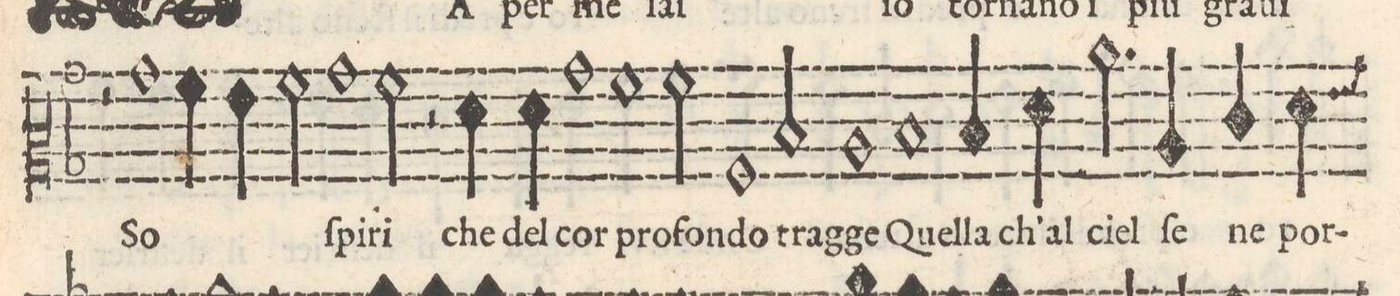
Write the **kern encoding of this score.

**kern	**text
*I"ALTO	*
*clefC2	*
*k[b-]	*
*met(C)	*
*M2/1	*
2r	.
1b-\	So-
4a\	.
4g\	.
=8-	=8-
2a\	.
1b-\	ſpi-
2a\	-ri
=9-	=9-
2r	.
4f\	che
4f\	del
1b-	cor
=10-	=10-
1a	pro-
2a\	-fon-
1A/	-do
=11-	=11-
2d/	trag-
1c	-ge
=12-	=12-
1d	Quel-
4d/	-la
4f\	ch'al
2.cc\	ciel
=13-	=13-
4c/	ſe
4e/	ne
4f\	por-
*custos:g	*
*-	*-
